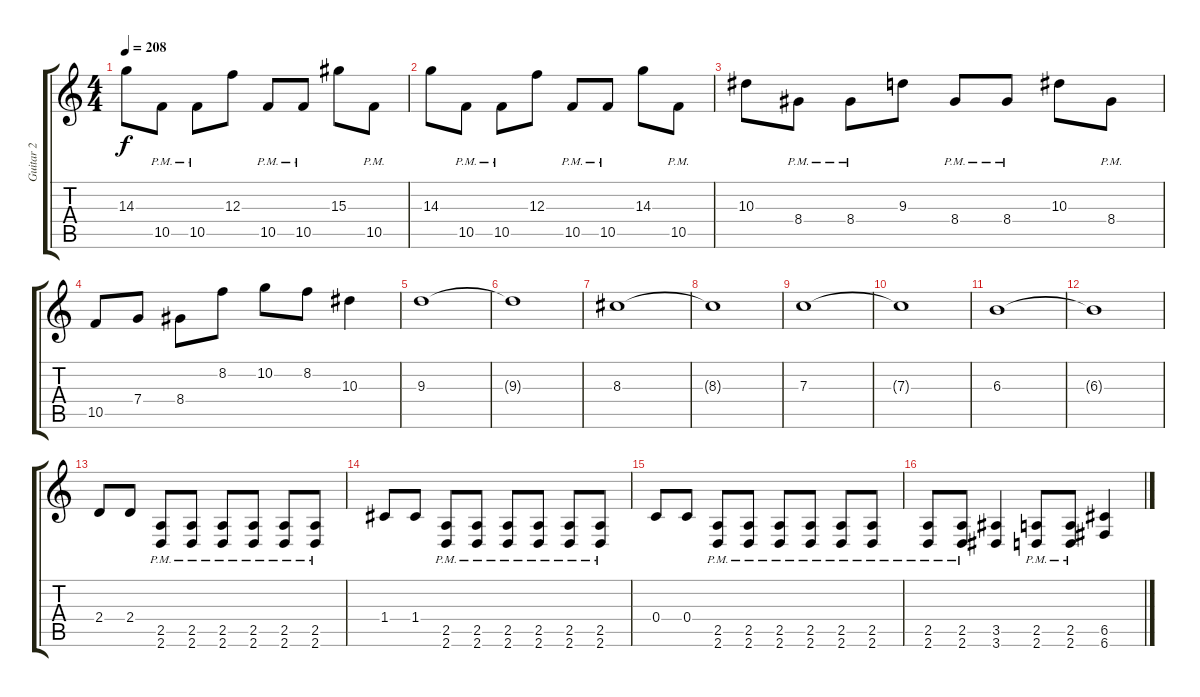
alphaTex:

\track ("Guitar 2" "Guitar 2") {instrument distortionguitar}
\staff {score tabs}
\tuning (D4 A3 F3 C3 G2 C2) {hide}
\ts (4 4)
\tempo 208
\clef g2
\ks c
14.3.8{dy f} 10.5{pm}.8 10.5{pm}.8 12.3.8 10.5{pm}.8 10.5{pm}.8 15.3.8 10.5{pm}.8 |
14.3.8 10.5{pm}.8 10.5{pm}.8 12.3.8 10.5{pm}.8 10.5{pm}.8 14.3.8 10.5{pm}.8 |
10.3.8 8.4{pm}.8 8.4{pm}.8 9.3.8 8.4{pm}.8 8.4{pm}.8 10.3.8 8.4{pm}.8 |
10.5.8 7.4.8 8.4.8 8.2.8 10.2.8 8.2.8 10.3.4 |
9.3.1 |
9.3{t}.1 |
8.3.1 |
8.3{t}.1 |
7.3.1 |
7.3{t}.1 |
6.3.1 |
6.3{t}.1 |
2.4.8 2.4.8 (2.5{pm} 2.6{pm}).8 (2.5{pm} 2.6{pm}).8 (2.5{pm} 2.6{pm}).8 (2.5{pm} 2.6{pm}).8 (2.5{pm} 2.6{pm}).8 (2.5{pm} 2.6{pm}).8 |
1.4.8 1.4.8 (2.5{pm} 2.6{pm}).8 (2.5{pm} 2.6{pm}).8 (2.5{pm} 2.6{pm}).8 (2.5{pm} 2.6{pm}).8 (2.5{pm} 2.6{pm}).8 (2.5{pm} 2.6{pm}).8 |
0.4.8 0.4.8 (2.5{pm} 2.6{pm}).8 (2.5{pm} 2.6{pm}).8 (2.5{pm} 2.6{pm}).8 (2.5{pm} 2.6{pm}).8 (2.5{pm} 2.6{pm}).8 (2.5{pm} 2.6{pm}).8 |
(2.5{pm} 2.6{pm}).8 (2.5{pm} 2.6{pm}).8 (3.5 3.6).4 (2.5{pm} 2.6{pm}).8 (2.5{pm} 2.6{pm}).8 (6.5 6.6).4
